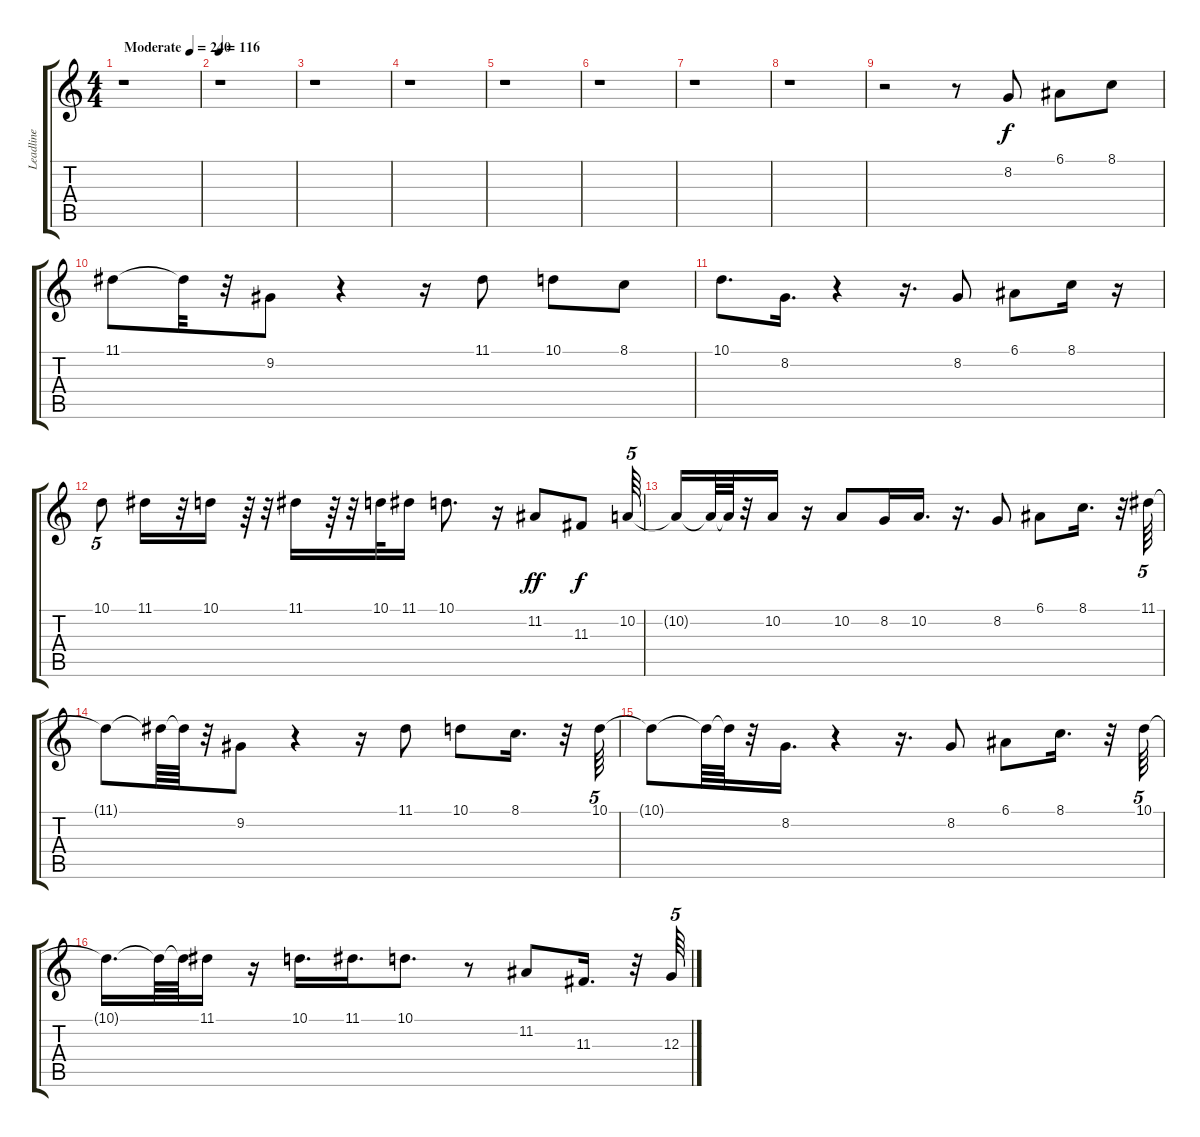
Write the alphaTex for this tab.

\track ("Leadline" "Leadline") {instrument flute}
\staff {score tabs}
\tuning (E4 B3 G3 D3 A2 E2) {hide}
\ts (4 4)
\tempo (240 "Moderate")
\clef g2
\ks c
r.1{dy f instrument flute} |
\tempo 116
r.1 |
r.1 |
r.1 |
r.1 |
r.1 |
r.1 |
r.1 |
r.2 r.8 8.2.8 6.1.8 8.1.8 |
11.1.8 11.1{t}.32 r.32 9.2.8 r.4 r.16 11.1.8 10.1.8 8.1.8 |
10.1.8{d} 8.2.16{d} r.4 r.16{d} 8.2.8 6.1.8 8.1.16 r.16 |
10.1.8{tu (5 4)} 11.1.16 r.32 10.1.16 r.64 r.32 11.1.16 r.64 r.32 10.1.32 11.1.16 10.1.8{d} r.16 11.2.8{dy ff} 11.3.8{dy f} 10.2.64{tu (5 4)} |
10.2{t}.16 10.2{t}.64 10.2{t}.64 r.32 10.2.16 r.16 10.2.8 8.2.16 10.2.16{d} r.16{d} 8.2.8 6.1.8 8.1.16{d} r.32 11.1.64{tu (5 4)} |
11.1{t}.8 11.1{t}.64 11.1{t}.64 r.32 9.2.8 r.4 r.16 11.1.8 10.1.8 8.1.16{d} r.32 10.1.64{tu (5 4)} |
10.1{t}.8 10.1{t}.64 10.1{t}.64 r.32 8.2.16{d} r.4 r.16{d} 8.2.8 6.1.8 8.1.16{d} r.32 10.1.64{tu (5 4)} |
10.1{t}.16{d} 10.1{t}.64 10.1{t}.64 11.1.16 r.16 10.1.16{d} 11.1.16{d} 10.1.8{d} r.8 11.2.8 11.3.16{d} r.32 12.3.64{tu (5 4)}
